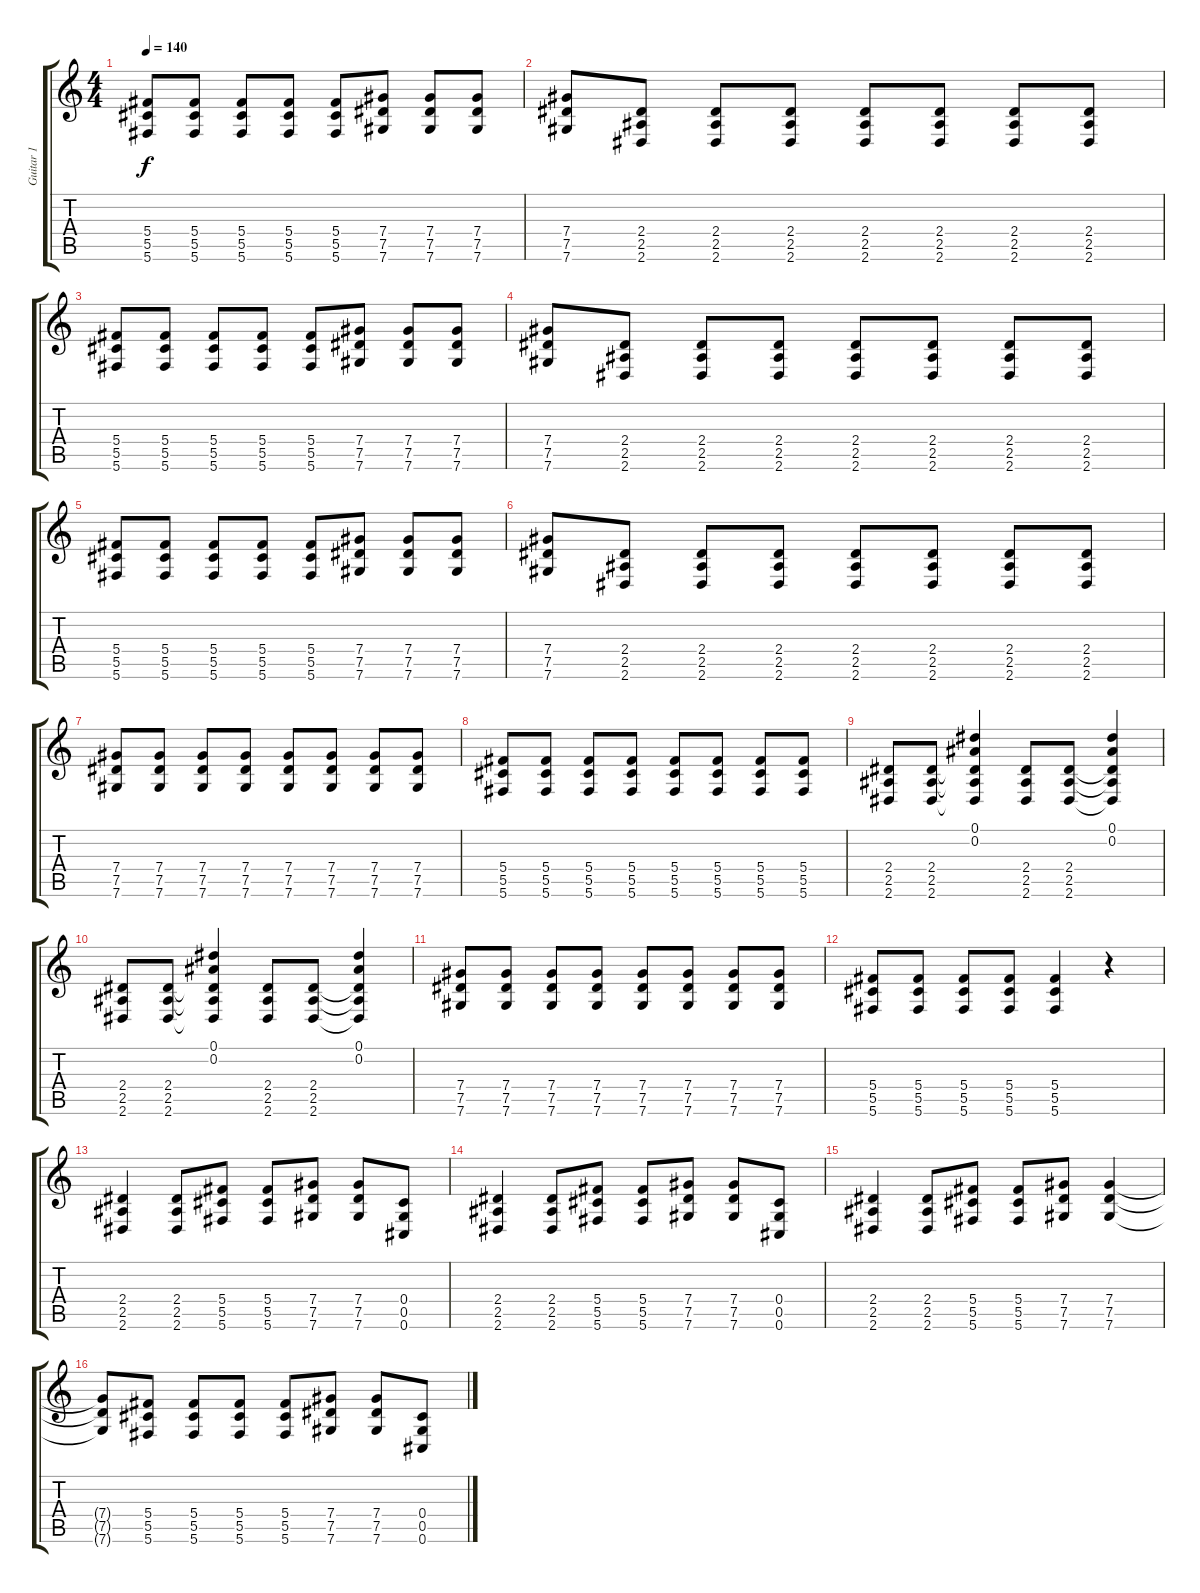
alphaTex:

\track ("Guitar 1" "Guitar 1") {instrument overdrivenguitar}
\staff {score tabs}
\tuning (Eb4 Bb3 Gb3 Db3 Ab2 Db2) {hide}
\ts (4 4)
\tempo 140
\clef g2
\ks c
(5.4 5.5 5.6).8{dy f} (5.4 5.5 5.6).8 (5.4 5.5 5.6).8 (5.4 5.5 5.6).8 (5.4 5.5 5.6).8 (7.4 7.5 7.6).8 (7.4 7.5 7.6).8 (7.4 7.5 7.6).8 |
(7.4 7.5 7.6).8 (2.4 2.5 2.6).8 (2.4 2.5 2.6).8 (2.4 2.5 2.6).8 (2.4 2.5 2.6).8 (2.4 2.5 2.6).8 (2.4 2.5 2.6).8 (2.4 2.5 2.6).8 |
(5.4 5.5 5.6).8 (5.4 5.5 5.6).8 (5.4 5.5 5.6).8 (5.4 5.5 5.6).8 (5.4 5.5 5.6).8 (7.4 7.5 7.6).8 (7.4 7.5 7.6).8 (7.4 7.5 7.6).8 |
(7.4 7.5 7.6).8 (2.4 2.5 2.6).8 (2.4 2.5 2.6).8 (2.4 2.5 2.6).8 (2.4 2.5 2.6).8 (2.4 2.5 2.6).8 (2.4 2.5 2.6).8 (2.4 2.5 2.6).8 |
(5.4 5.5 5.6).8 (5.4 5.5 5.6).8 (5.4 5.5 5.6).8 (5.4 5.5 5.6).8 (5.4 5.5 5.6).8 (7.4 7.5 7.6).8 (7.4 7.5 7.6).8 (7.4 7.5 7.6).8 |
(7.4 7.5 7.6).8 (2.4 2.5 2.6).8 (2.4 2.5 2.6).8 (2.4 2.5 2.6).8 (2.4 2.5 2.6).8 (2.4 2.5 2.6).8 (2.4 2.5 2.6).8 (2.4 2.5 2.6).8 |
(7.4 7.5 7.6).8 (7.4 7.5 7.6).8 (7.4 7.5 7.6).8 (7.4 7.5 7.6).8 (7.4 7.5 7.6).8 (7.4 7.5 7.6).8 (7.4 7.5 7.6).8 (7.4 7.5 7.6).8 |
(5.4 5.5 5.6).8 (5.4 5.5 5.6).8 (5.4 5.5 5.6).8 (5.4 5.5 5.6).8 (5.4 5.5 5.6).8 (5.4 5.5 5.6).8 (5.4 5.5 5.6).8 (5.4 5.5 5.6).8 |
(2.4 2.5 2.6).8 (2.4 2.5 2.6).8 (0.1 0.2 2.4{t} 2.5{t} 2.6{t}).4 (2.4 2.5 2.6).8 (2.4 2.5 2.6).8 (0.1 0.2 2.4{t} 2.5{t} 2.6{t}).4 |
(2.4 2.5 2.6).8 (2.4 2.5 2.6).8 (0.1 0.2 2.4{t} 2.5{t} 2.6{t}).4 (2.4 2.5 2.6).8 (2.4 2.5 2.6).8 (0.1 0.2 2.4{t} 2.5{t} 2.6{t}).4 |
(7.4 7.5 7.6).8 (7.4 7.5 7.6).8 (7.4 7.5 7.6).8 (7.4 7.5 7.6).8 (7.4 7.5 7.6).8 (7.4 7.5 7.6).8 (7.4 7.5 7.6).8 (7.4 7.5 7.6).8 |
(5.4 5.5 5.6).8 (5.4 5.5 5.6).8 (5.4 5.5 5.6).8 (5.4 5.5 5.6).8 (5.4 5.5 5.6).4 r.4 |
(2.4 2.5 2.6).4 (2.4 2.5 2.6).8 (5.4 5.5 5.6).8 (5.4 5.5 5.6).8 (7.4 7.5 7.6).8 (7.4 7.5 7.6).8 (0.4 0.5 0.6).8 |
(2.4 2.5 2.6).4 (2.4 2.5 2.6).8 (5.4 5.5 5.6).8 (5.4 5.5 5.6).8 (7.4 7.5 7.6).8 (7.4 7.5 7.6).8 (0.4 0.5 0.6).8 |
(2.4 2.5 2.6).4 (2.4 2.5 2.6).8 (5.4 5.5 5.6).8 (5.4 5.5 5.6).8 (7.4 7.5 7.6).8 (7.4 7.5 7.6).4 |
(7.4{t} 7.5{t} 7.6{t}).8 (5.4 5.5 5.6).8 (5.4 5.5 5.6).8 (5.4 5.5 5.6).8 (5.4 5.5 5.6).8 (7.4 7.5 7.6).8 (7.4 7.5 7.6).8 (0.4 0.5 0.6).8
